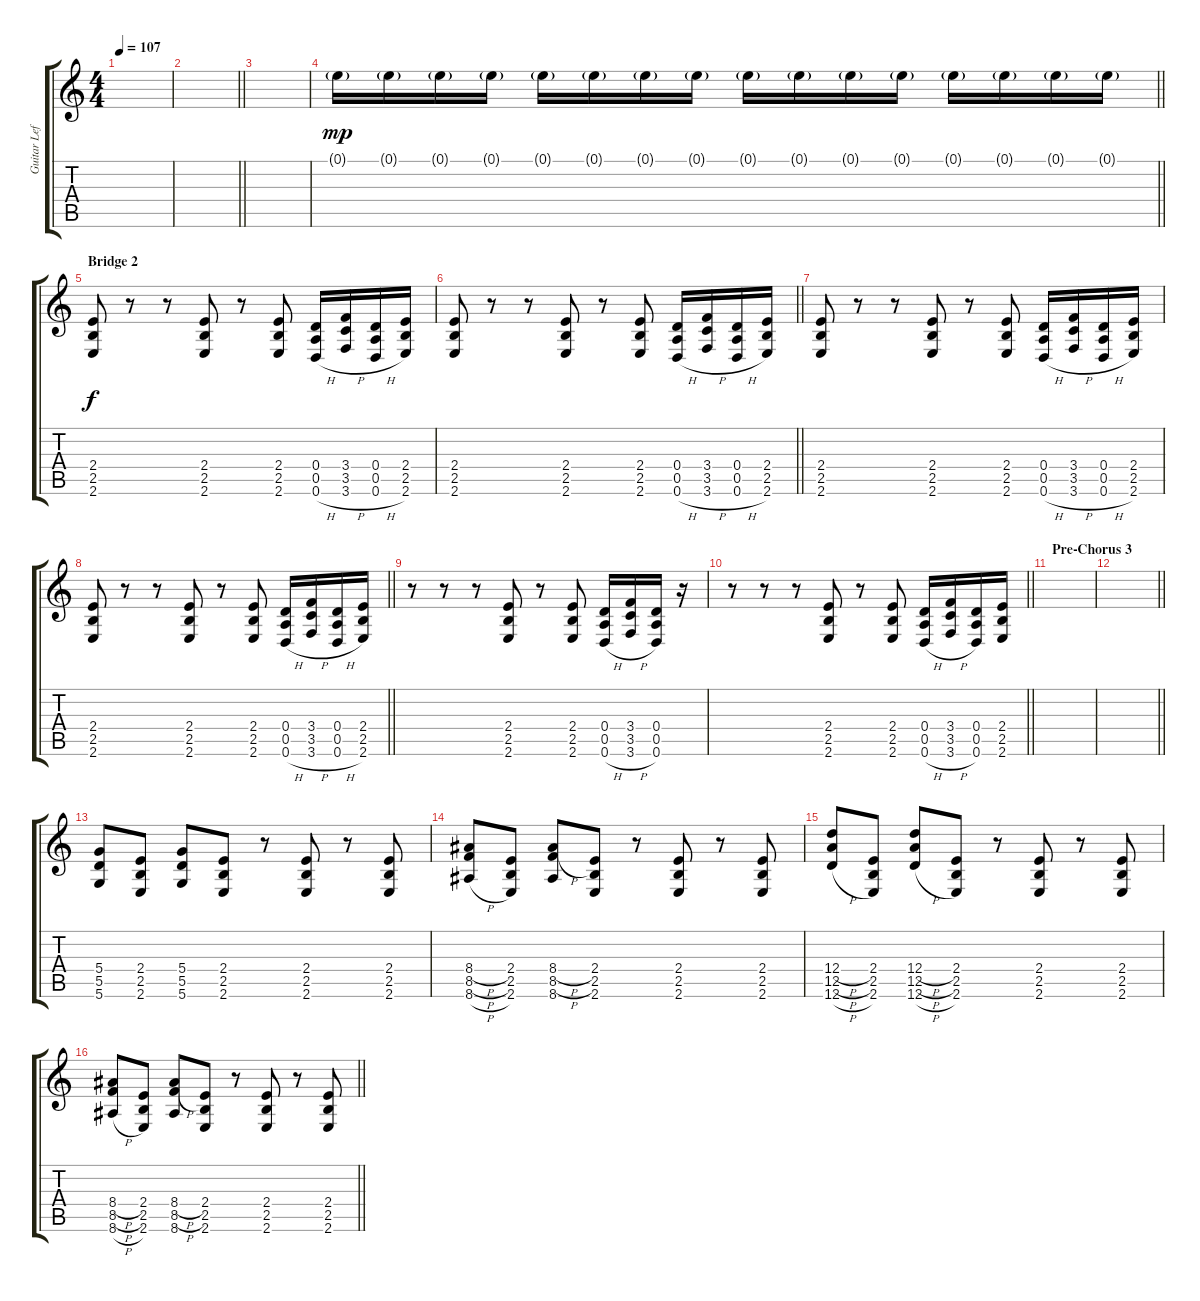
\track ("Guitar Left" "Guitar Lef") {instrument distortionguitar}
\staff {score tabs}
\tuning (E4 B3 G3 D3 A2 D2) {hide}
\ts (4 4)
\tempo 107
\clef g2
\ks c
|
\barLineRight lightlight
|
|
\barLineRight lightlight
0.1{g}.16{dy mp} 0.1{g}.16 0.1{g}.16 0.1{g}.16 0.1{g}.16 0.1{g}.16 0.1{g}.16 0.1{g}.16 0.1{g}.16 0.1{g}.16 0.1{g}.16 0.1{g}.16 0.1{g}.16 0.1{g}.16 0.1{g}.16 0.1{g}.16 |
\section ("" "Bridge 2")
(2.4 2.5 2.6).8{dy f} r.8 r.8 (2.4 2.5 2.6).8 r.8 (2.4 2.5 2.6).8 (0.4 0.5 0.6{h}).16 (3.4 3.5 3.6{h}).16 (0.4 0.5 0.6{h}).16 (2.4 2.5 2.6).16 |
\barLineRight lightlight
(2.4 2.5 2.6).8 r.8 r.8 (2.4 2.5 2.6).8 r.8 (2.4 2.5 2.6).8 (0.4 0.5 0.6{h}).16 (3.4 3.5 3.6{h}).16 (0.4 0.5 0.6{h}).16 (2.4 2.5 2.6).16 |
(2.4 2.5 2.6).8 r.8 r.8 (2.4 2.5 2.6).8 r.8 (2.4 2.5 2.6).8 (0.4 0.5 0.6{h}).16 (3.4 3.5 3.6{h}).16 (0.4 0.5 0.6{h}).16 (2.4 2.5 2.6).16 |
\barLineRight lightlight
(2.4 2.5 2.6).8 r.8 r.8 (2.4 2.5 2.6).8 r.8 (2.4 2.5 2.6).8 (0.4 0.5 0.6{h}).16 (3.4 3.5 3.6{h}).16 (0.4 0.5 0.6{h}).16 (2.4 2.5 2.6).16 |
r.8 r.8 r.8 (2.4 2.5 2.6).8 r.8 (2.4 2.5 2.6).8 (0.4 0.5 0.6{h}).16 (3.4 3.5 3.6{h}).16 (0.4 0.5 0.6).16 r.16 |
\barLineRight lightlight
r.8 r.8 r.8 (2.4 2.5 2.6).8 r.8 (2.4 2.5 2.6).8 (0.4 0.5 0.6{h}).16 (3.4 3.5 3.6{h}).16 (0.4 0.5 0.6).16 (2.4 2.5 2.6).16 |
\section ("" "Pre-Chorus 3")
|
\barLineRight lightlight
|
(5.4 5.5 5.6).8 (2.4 2.5 2.6).8 (5.4 5.5 5.6).8 (2.4 2.5 2.6).8 r.8 (2.4 2.5 2.6).8 r.8 (2.4 2.5 2.6).8 |
(8.4{h} 8.5{h} 8.6{h}).8 (2.4 2.5 2.6).8 (8.4{h} 8.5{h} 8.6).8 (2.4 2.5 2.6).8 r.8 (2.4 2.5 2.6).8 r.8 (2.4 2.5 2.6).8 |
(12.4{h} 12.5{h} 12.6{h}).8 (2.4 2.5 2.6).8 (12.4{h} 12.5{h} 12.6{h}).8 (2.4 2.5 2.6).8 r.8 (2.4 2.5 2.6).8 r.8 (2.4 2.5 2.6).8 |
\barLineRight lightlight
(8.4{h} 8.5{h} 8.6{h}).8 (2.4 2.5 2.6).8 (8.4{h} 8.5{h} 8.6).8 (2.4 2.5 2.6).8 r.8 (2.4 2.5 2.6).8 r.8 (2.4 2.5 2.6).8
